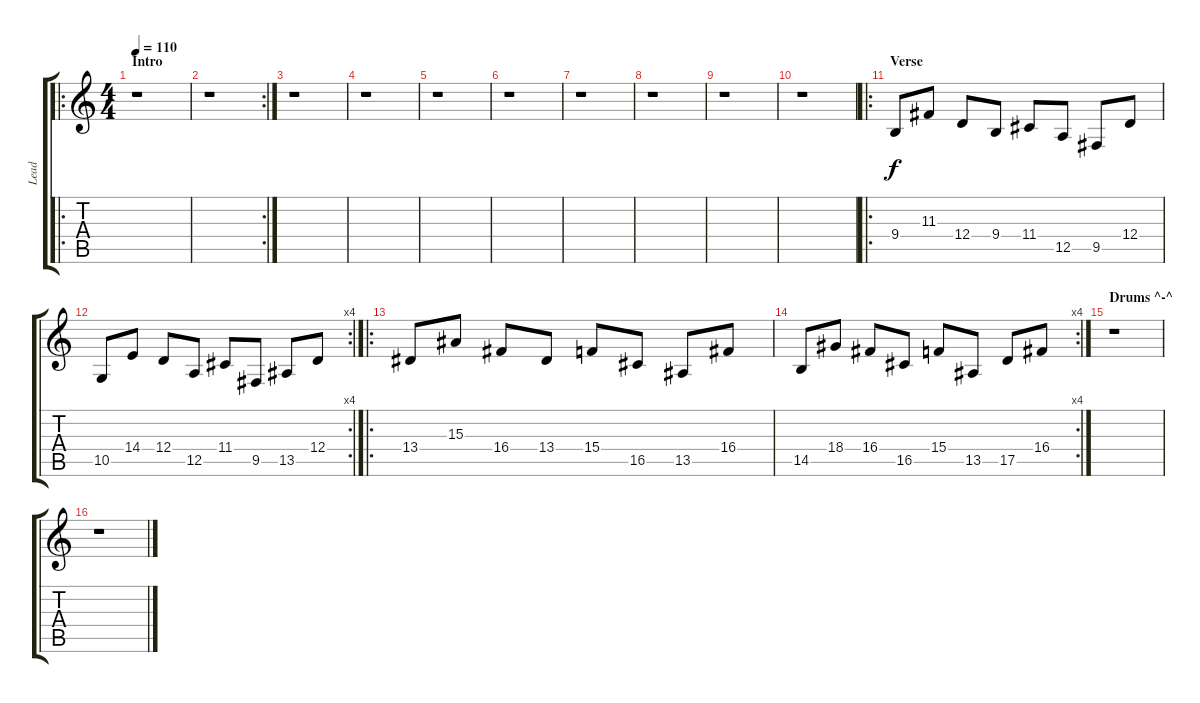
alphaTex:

\track ("Lead" "Lead") {instrument pad7halo}
\staff {score tabs}
\tuning (E4 B3 G3 D3 A2 E2) {hide}
\ro
\ts (4 4)
\section ("" "Intro")
\tempo 110
\clef g2
\ks c
r.1{dy f instrument pad7halo} |
\rc 2
r.1 |
r.1 |
r.1 |
r.1 |
r.1 |
r.1 |
r.1 |
r.1 |
r.1 |
\ro
\section ("" "Verse")
9.4.8 11.3.8 12.4.8 9.4.8 11.4.8 12.5.8 9.5.8 12.4.8 |
\rc 4
10.5.8 14.4.8 12.4.8 12.5.8 11.4.8 9.5.8 13.5.8 12.4.8 |
\ro
13.4.8 15.3.8 16.4.8 13.4.8 15.4.8 16.5.8 13.5.8 16.4.8 |
\rc 4
14.5.8 18.4.8 16.4.8 16.5.8 15.4.8 13.5.8 17.5.8 16.4.8 |
\section ("" "Drums ^-^")
r.1 |
r.1
